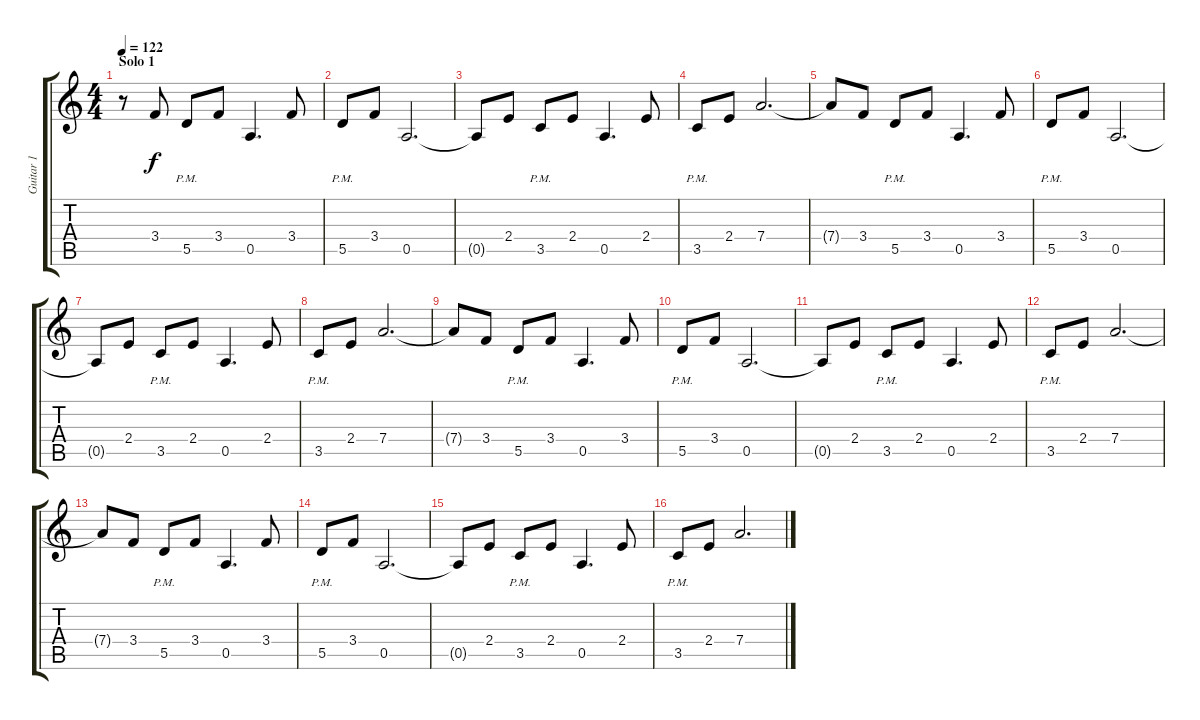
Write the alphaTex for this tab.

\track ("Guitar 1" "Guitar 1") {instrument distortionguitar}
\staff {score tabs}
\tuning (E4 B3 G3 D3 A2 E2) {hide}
\ts (4 4)
\section ("" "Solo 1")
\tempo 122
\clef g2
\ks c
r.8{dy f volume 5 instrument distortionguitar} 3.4.8 5.5{pm}.8 3.4.8 0.5.4{d} 3.4.8 |
5.5{pm}.8 3.4.8 0.5.2{d} |
0.5{t}.8 2.4.8 3.5{pm}.8 2.4.8 0.5.4{d} 2.4.8 |
3.5{pm}.8 2.4.8 7.4.2{d} |
7.4{t}.8 3.4.8 5.5{pm}.8 3.4.8 0.5.4{d} 3.4.8 |
5.5{pm}.8 3.4.8 0.5.2{d} |
0.5{t}.8 2.4.8 3.5{pm}.8 2.4.8 0.5.4{d} 2.4.8 |
3.5{pm}.8 2.4.8 7.4.2{d} |
7.4{t}.8 3.4.8 5.5{pm}.8 3.4.8 0.5.4{d} 3.4.8 |
5.5{pm}.8 3.4.8 0.5.2{d} |
0.5{t}.8 2.4.8 3.5{pm}.8 2.4.8 0.5.4{d} 2.4.8 |
3.5{pm}.8 2.4.8 7.4.2{d} |
7.4{t}.8 3.4.8 5.5{pm}.8 3.4.8 0.5.4{d} 3.4.8 |
5.5{pm}.8 3.4.8 0.5.2{d} |
0.5{t}.8 2.4.8 3.5{pm}.8 2.4.8 0.5.4{d} 2.4.8 |
3.5{pm}.8 2.4.8 7.4.2{d}
